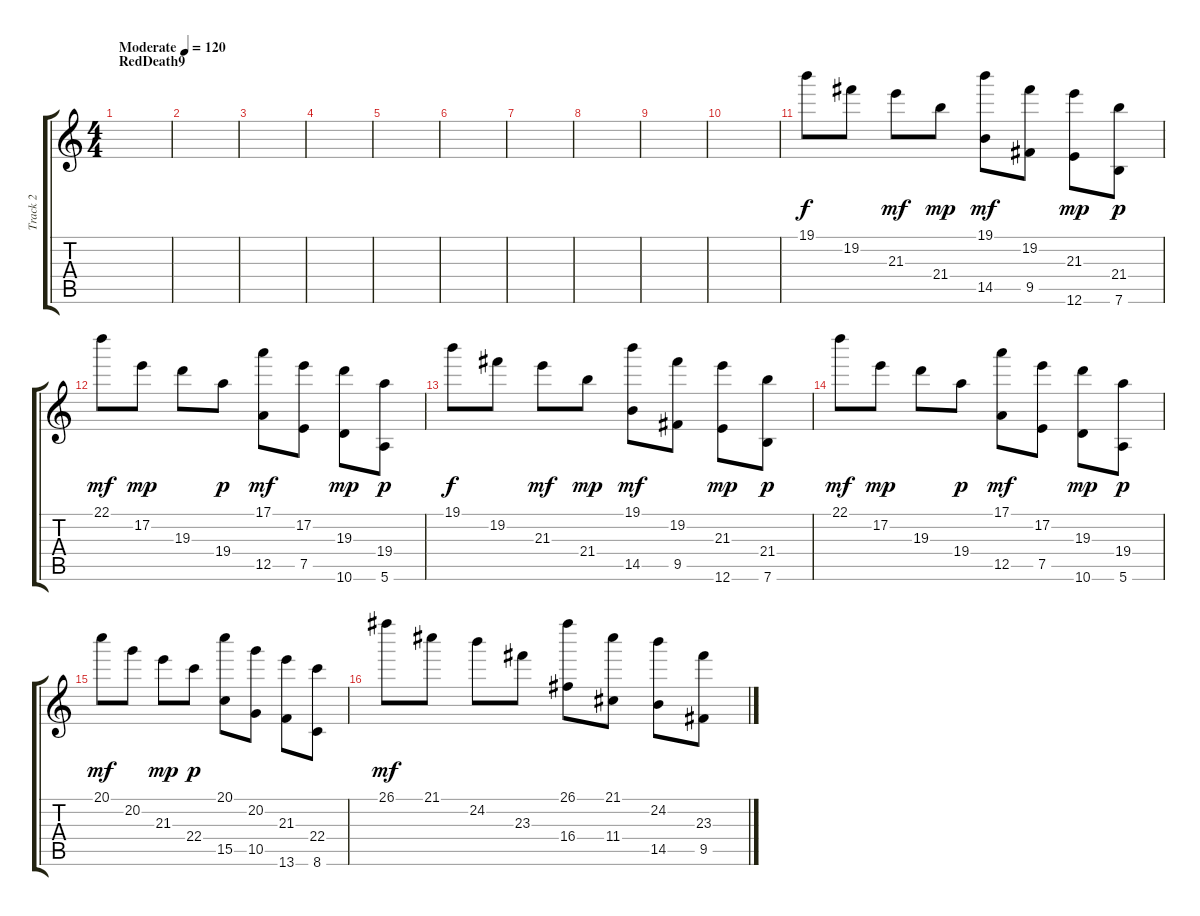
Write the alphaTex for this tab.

\track ("Track 2" "Track 2") {instrument acousticguitarnylon}
\staff {score tabs}
\tuning (E4 B3 G3 D3 A2 E2) {hide}
\ts (4 4)
\section ("" "RedDeath9")
\tempo (120 "Moderate")
\clef g2
\ks c
|
|
|
|
|
|
|
|
|
|
19.1.8{volume 12} 19.2.8 21.3.8{dy mf} 21.4.8{dy mp} (19.1 14.5).8{dy mf} (19.2 9.5).8 (21.3 12.6).8{dy mp} (21.4 7.6).8{dy p} |
22.1.8{dy mf} 17.2.8{dy mp} 19.3.8 19.4.8{dy p} (17.1 12.5).8{dy mf} (17.2 7.5).8 (19.3 10.6).8{dy mp} (19.4 5.6).8{dy p} |
19.1.8{dy f volume 9} 19.2.8 21.3.8{dy mf} 21.4.8{dy mp} (19.1 14.5).8{dy mf} (19.2 9.5).8 (21.3 12.6).8{dy mp} (21.4 7.6).8{dy p} |
22.1.8{dy mf volume 12} 17.2.8{dy mp} 19.3.8 19.4.8{dy p} (17.1 12.5).8{dy mf} (17.2 7.5).8 (19.3 10.6).8{dy mp} (19.4 5.6).8{dy p} |
20.1.8{dy mf} 20.2.8 21.3.8{dy mp} 22.4.8{dy p} (20.1 15.5).8 (20.2 10.5).8 (21.3 13.6).8 (22.4 8.6).8 |
26.1.8{dy mf} 21.1.8 24.2.8 23.3.8 (26.1 16.4).8 (21.1 11.4).8 (24.2 14.5).8 (23.3 9.5).8
